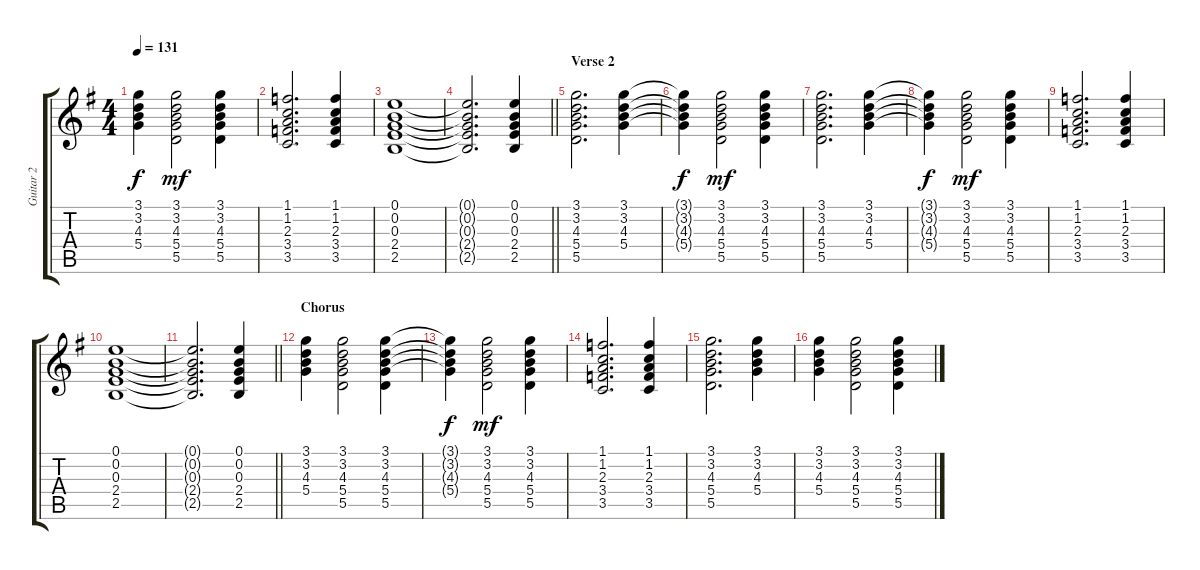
\track ("Guitar 2" "Guitar 2") {instrument distortionguitar}
\staff {score tabs}
\tuning (E4 B3 G3 D3 A2 E2) {hide}
\ts (4 4)
\tempo 131
\clef g2
\ks g
(3.1{t} 3.2{t} 4.3{t} 5.4{t}).4{dy f} (3.1 3.2 4.3 5.4 5.5).2{dy mf} (3.1 3.2 4.3 5.4 5.5).4 |
(1.1 1.2 2.3 3.4 3.5).2{d} (1.1 1.2 2.3 3.4 3.5).4 |
(0.1 0.2 0.3 2.4 2.5).1 |
\barLineRight lightlight
(0.1{t} 0.2{t} 0.3{t} 2.4{t} 2.5{t}).2{d} (0.1 0.2 0.3 2.4 2.5).4 |
\section ("" "Verse 2")
(3.1 3.2 4.3 5.4 5.5).2{d} (3.1 3.2 4.3 5.4).4 |
(3.1{t} 3.2{t} 4.3{t} 5.4{t}).4{dy f} (3.1 3.2 4.3 5.4 5.5).2{dy mf} (3.1 3.2 4.3 5.4 5.5).4 |
(3.1 3.2 4.3 5.4 5.5).2{d} (3.1 3.2 4.3 5.4).4 |
(3.1{t} 3.2{t} 4.3{t} 5.4{t}).4{dy f} (3.1 3.2 4.3 5.4 5.5).2{dy mf} (3.1 3.2 4.3 5.4 5.5).4 |
(1.1 1.2 2.3 3.4 3.5).2{d} (1.1 1.2 2.3 3.4 3.5).4 |
(0.1 0.2 0.3 2.4 2.5).1 |
\barLineRight lightlight
(0.1{t} 0.2{t} 0.3{t} 2.4{t} 2.5{t}).2{d} (0.1 0.2 0.3 2.4 2.5).4 |
\section ("" "Chorus")
(3.1 3.2 4.3 5.4).4 (3.1 3.2 4.3 5.4 5.5).2 (3.1 3.2 4.3 5.4 5.5).4 |
(3.1{t} 3.2{t} 4.3{t} 5.4{t}).4{dy f} (3.1 3.2 4.3 5.4 5.5).2{dy mf} (3.1 3.2 4.3 5.4 5.5).4 |
(1.1 1.2 2.3 3.4 3.5).2{d} (1.1 1.2 2.3 3.4 3.5).4 |
(3.1 3.2 4.3 5.4 5.5).2{d} (3.1 3.2 4.3 5.4).4 |
(3.1 3.2 4.3 5.4).4 (3.1 3.2 4.3 5.4 5.5).2 (3.1 3.2 4.3 5.4 5.5).4
